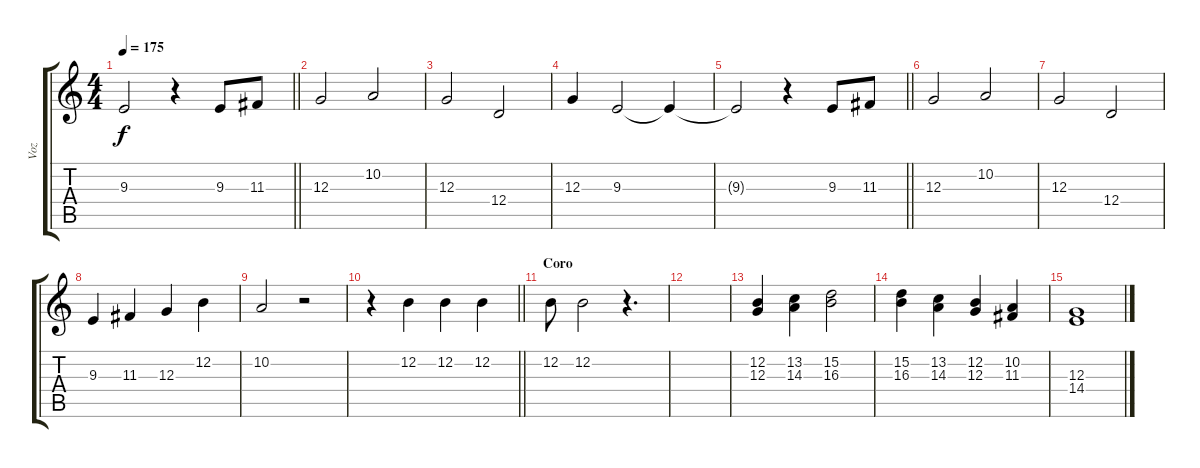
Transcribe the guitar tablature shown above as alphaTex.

\track ("Voz" "Voz") {instrument stringensemble1}
\staff {score tabs}
\tuning (E4 B3 G3 D3 A2 E2) {hide}
\ts (4 4)
\tempo 175
\clef g2
\barLineRight lightlight
\ks c
9.3{t}.2{dy f} r.4 9.3.8 11.3.8 |
\section ("" "")
12.3.2 10.2.2 |
12.3.2 12.4.2 |
12.3.4 9.3.2 9.3{t}.4 |
\barLineRight lightlight
9.3{t}.2 r.4 9.3.8 11.3.8 |
\section ("" "")
12.3.2 10.2.2 |
12.3.2 12.4.2 |
9.3.4 11.3.4 12.3.4 12.2.4 |
10.2.2 r.2 |
\barLineRight lightlight
r.4 12.2.4 12.2.4 12.2.4 |
\section ("" "Coro")
12.2.8 12.2.2 r.4{d} |
|
(12.2 12.3).4 (13.2 14.3).4 (15.2 16.3).2 |
(15.2 16.3).4 (13.2 14.3).4 (12.2 12.3).4 (10.2 11.3).4 |
(12.3 14.4).1
